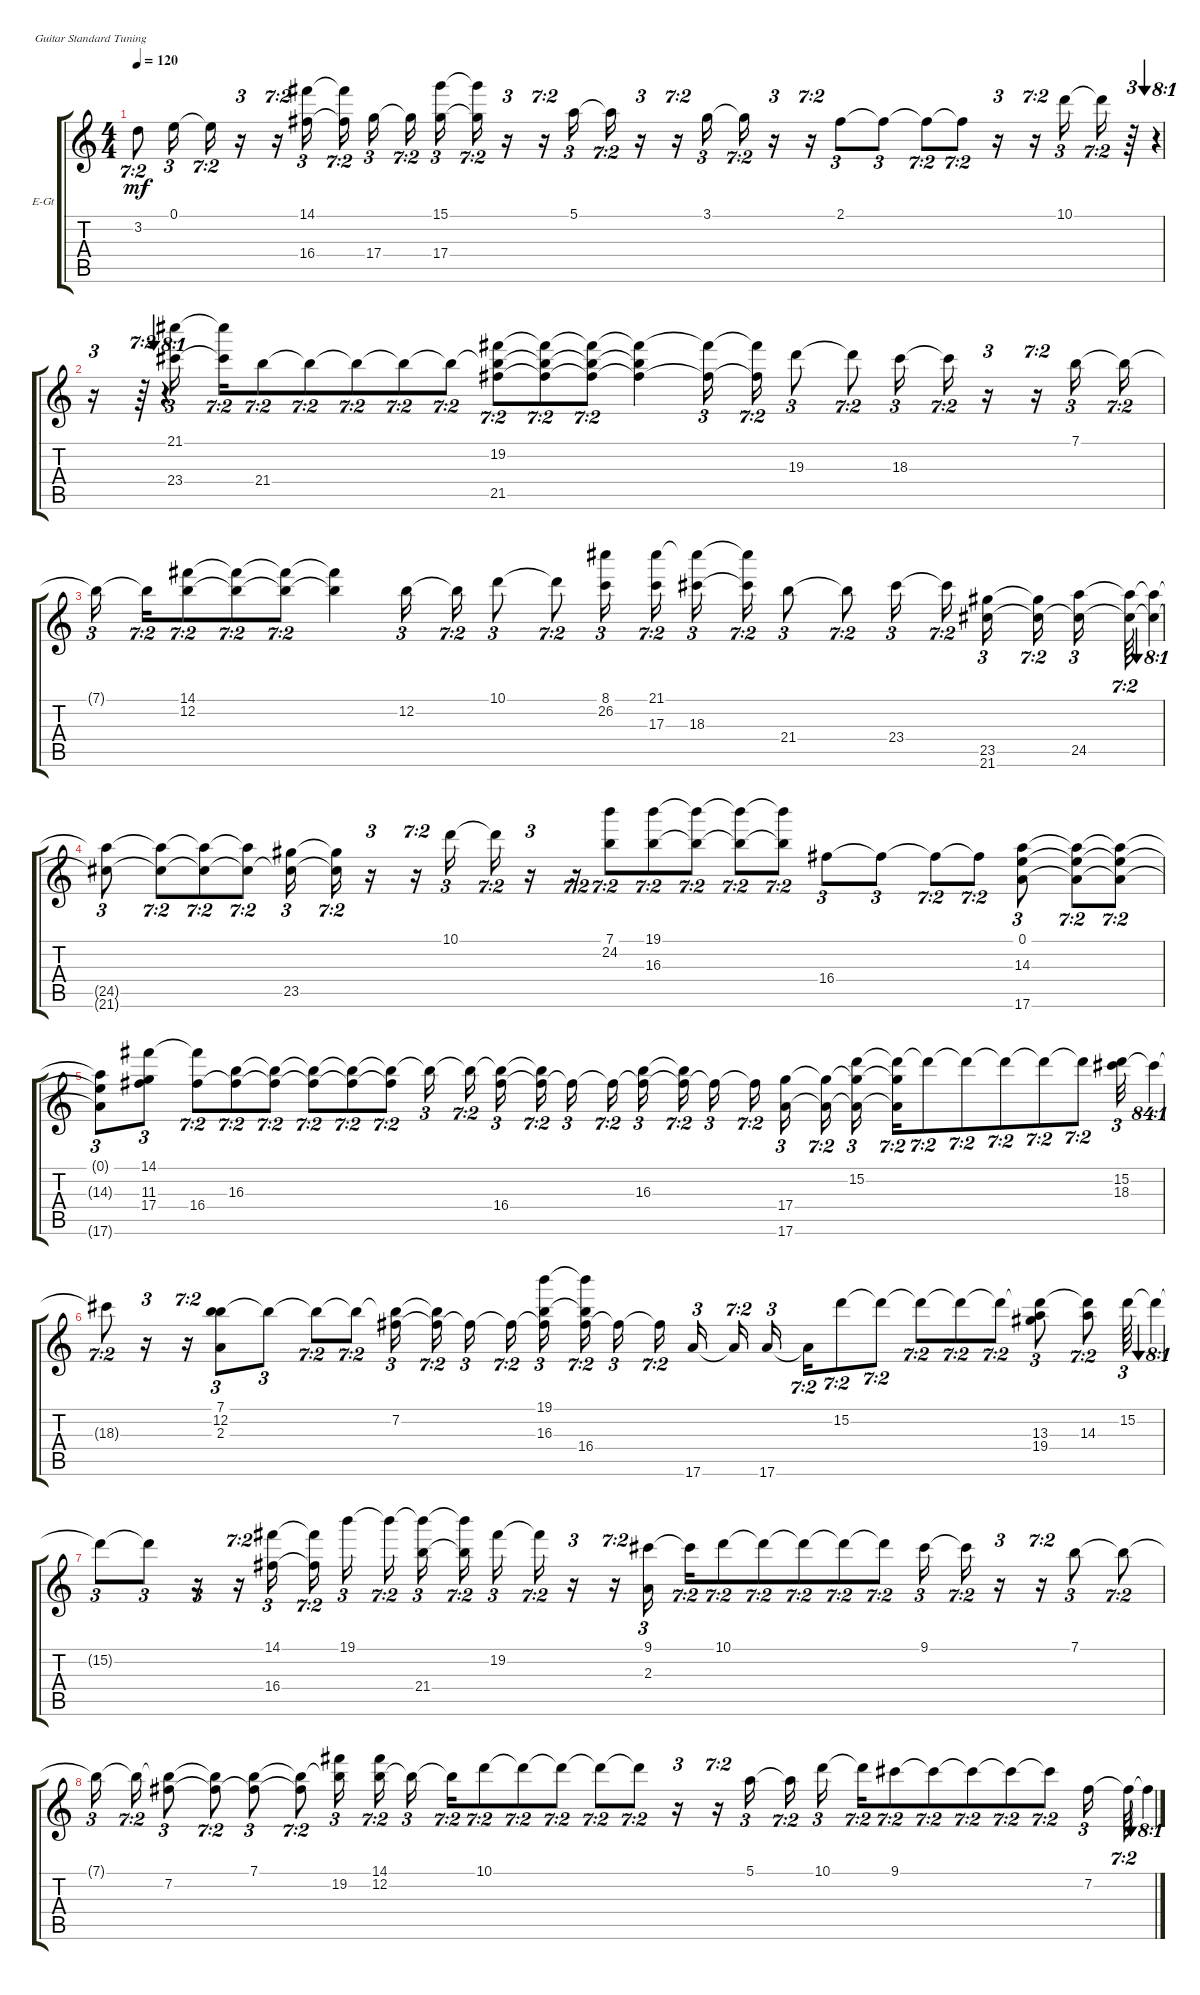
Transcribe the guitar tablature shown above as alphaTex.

\bracketExtendMode groupsimilarinstruments
\firstSystemTrackNameOrientation horizontal
\otherSystemsTrackNameOrientation horizontal
\track ("Electric Guitar" "E-Gt") {instrument electricguitarclean}
\staff {score tabs}
\tuning (E4 B3 G3 D3 A2 E2)
\ts (4 4)
\tempo 120
\clef g2
\scale
0.333333
\ks c
3.2{t}.8{tu (7 2) dy mf} 0.1.16{tu (3 2)} 0.1{t}.16{tu (7 2)} r.16{tu (3 2)} r.16{tu (7 2)} (14.1 16.4).16{tu (3 2)} (14.1{t} 16.4{t}).16{tu (7 2)} 17.4.16{tu (3 2)} 17.4{t}.16{tu (7 2)} (17.4 15.1).16{tu (3 2)} (17.4{t} 15.1{t}).16{tu (7 2)} r.16{tu (3 2)} r.16{tu (7 2)} 5.1.16{tu (3 2)} 5.1{t}.16{tu (7 2)} r.16{tu (3 2)} r.16{tu (7 2)} 3.1.16{tu (3 2)} 3.1{t}.16{tu (7 2)} r.16{tu (3 2)} r.16{tu (7 2)} 2.1.8{tu (3 2)} 2.1{t}.8{tu (3 2)} 2.1{t}.8{tu (7 2)} 2.1{t}.8{tu (7 2)} r.16{tu (3 2)} r.16{tu (7 2)} 10.1.16{tu (3 2)} 10.1{t}.16{tu (7 2)} r.64{tu (3 2)} r.4{tu (168 1)} |
\scale
0.333333 r.16{tu (3 2)} r.64{tu (7 2)} r.4{tu (168 1)} (21.1 23.4).16{tu (3 2)} (21.1{t} 23.4{t}).16{tu (7 2)} 21.4.8{tu (7 2)} 21.4{t}.8{tu (7 2)} 21.4{t}.8{tu (7 2)} 21.4{t}.8{tu (7 2)} 21.4{t}.8{tu (7 2)} (21.4{t} 19.2 21.5).8{tu (7 2)} (21.4{t} 19.2{t} 21.5{t}).8{tu (7 2)} (21.4{t} 19.2{t} 21.5{t}).8{tu (7 2)} (21.4{t} 19.2{t} 21.5{t}).4 (19.2{t} 21.5{t}).16{tu (3 2)} (19.2{t} 21.5{t}).16{tu (7 2)} 19.3.8{tu (3 2)} 19.3{t}.8{tu (7 2)} 18.3.16{tu (3 2)} 18.3{t}.16{tu (7 2)} r.16{tu (3 2)} r.16{tu (7 2)} 7.1.16{tu (3 2)} 7.1{t}.16{tu (7 2)} |
\scale
0.333333 7.1{t}.16{tu (3 2)} 7.1{t}.16{tu (7 2)} (14.1 12.2).8{tu (7 2)} (14.1{t} 12.2{t}).8{tu (7 2)} (14.1{t} 12.2{t}).8{tu (7 2)} (14.1{t} 12.2{t}).4 12.2.16{tu (3 2)} 12.2{t}.16{tu (7 2)} 10.1.8{tu (3 2)} 10.1{t}.8{tu (7 2)} (8.1 26.2).16{tu (3 2)} (17.3 21.1).16{tu (7 2)} (21.1{t} 18.3).16{tu (3 2)} (21.1{t} 18.3{t}).16{tu (7 2)} 21.4.8{tu (3 2)} 21.4{t}.8{tu (7 2)} 23.4.16{tu (3 2)} 23.4{t}.16{tu (7 2)} (21.6 23.5).16{tu (3 2)} (21.6{t} 23.5{t}).16{tu (7 2)} (21.6{t} 24.5).16{tu (3 2)} (21.6{t} 24.5{t}).64{tu (7 2)} (21.6{t} 24.5{t}).4{tu (168 1)} |
\scale
0.333333 (21.6{t} 24.5{t}).8{tu (3 2)} (21.6{t} 24.5{t}).8{tu (7 2)} (21.6{t} 24.5{t}).8{tu (7 2)} (21.6{t} 24.5{t}).8{tu (7 2)} (21.6{t} 23.5).16{tu (3 2)} (21.6{t} 23.5{t}).16{tu (7 2)} r.16{tu (3 2)} r.16{tu (7 2)} 10.1.16{tu (3 2)} 10.1{t}.16{tu (7 2)} r.16{tu (3 2)} r.16{tu (7 2)} (7.1 24.2).8{tu (7 2)} (16.3 19.1).8{tu (7 2)} (16.3{t} 19.1{t}).8{tu (7 2)} (16.3{t} 19.1{t}).8{tu (7 2)} (16.3{t} 19.1{t}).8{tu (7 2)} 16.4.8{tu (3 2)} 16.4{t}.8{tu (3 2)} 16.4{t}.8{tu (7 2)} 16.4{t}.8{tu (7 2)} (17.6 0.1 14.3).8{tu (3 2)} (17.6{t} 0.1{t} 14.3{t}).8{tu (7 2)} (17.6{t} 0.1{t} 14.3{t}).8{tu (7 2)} |
\scale
0.333333 (17.6{t} 0.1{t} 14.3{t}).8{tu (3 2)} (17.4 14.1 11.3).8{tu (3 2)} (14.1{t} 16.4).8{tu (7 2)} (16.4{t} 16.3).8{tu (7 2)} (16.4{t} 16.3{t}).8{tu (7 2)} (16.4{t} 16.3{t}).8{tu (7 2)} (16.4{t} 16.3{t}).8{tu (7 2)} (16.4{t} 16.3{t}).8{tu (7 2)} 16.3{t}.16{tu (3 2)} 16.3{t}.16{tu (7 2)} (16.3{t} 16.4).16{tu (3 2)} (16.3{t} 16.4{t}).16{tu (7 2)} 16.4{t}.16{tu (3 2)} 16.4{t}.16{tu (7 2)} (16.4{t} 16.3).16{tu (3 2)} (16.4{t} 16.3{t}).16{tu (7 2)} 16.4{t}.16{tu (3 2)} 16.4{t}.16{tu (7 2)} (17.6 17.4).16{tu (3 2)} (17.6{t} 17.4{t}).16{tu (7 2)} (17.6{t} 17.4{t} 15.2).16{tu (3 2)} (17.6{t} 17.4{t} 15.2{t}).16{tu (7 2)} 15.2{t}.8{tu (7 2)} 15.2{t}.8{tu (7 2)} 15.2{t}.8{tu (7 2)} 15.2{t}.8{tu (7 2)} 15.2{t}.8{tu (7 2)} (15.2 18.3).32{tu (3 2)} 18.3{t}.4{tu (84 1)} |
\scale
0.333333 18.3{t}.8{tu (7 2)} r.16{tu (3 2)} r.16{tu (7 2)} (2.3 7.1 12.2).8{tu (3 2)} 7.1{t}.8{tu (3 2)} 7.1{t}.8{tu (7 2)} 7.1{t}.8{tu (7 2)} (7.1{t} 7.2).16{tu (3 2)} (7.1{t} 7.2{t}).16{tu (7 2)} 7.2{t}.16{tu (3 2)} 7.2{t}.16{tu (7 2)} (7.2{t} 19.1 16.3).16{tu (3 2)} (16.4 19.1{t} 16.3{t}).16{tu (7 2)} 16.4{t}.16{tu (3 2)} 16.4{t}.16{tu (7 2)} 17.6.16{tu (3 2)} 17.6{t}.16{tu (7 2)} 17.6.16{tu (3 2)} 17.6{t}.16{tu (7 2)} 15.2.8{tu (7 2)} 15.2{t}.8{tu (7 2)} 15.2{t}.8{tu (7 2)} 15.2{t}.8{tu (7 2)} 15.2{t}.8{tu (7 2)} (15.2{t} 13.3 19.4).8{tu (3 2)} (15.2{t} 14.3).8{tu (7 2)} 15.2.64{tu (3 2)} 15.2{t}.4{tu (168 1)} |
\scale
0.333333 15.2{t}.8{tu (3 2)} 15.2{t}.8{tu (3 2)} r.16{tu (3 2)} r.16{tu (7 2)} (14.1 16.4).16{tu (3 2)} (14.1{t} 16.4{t}).16{tu (7 2)} 19.1.16{tu (3 2)} 19.1{t}.16{tu (7 2)} (19.1{t} 21.4).16{tu (3 2)} (19.1{t} 21.4{t}).16{tu (7 2)} 19.2.16{tu (3 2)} 19.2{t}.16{tu (7 2)} r.16{tu (3 2)} r.16{tu (7 2)} (2.3 9.1).16{tu (3 2)} 9.1{t}.16{tu (7 2)} 10.1.8{tu (7 2)} 10.1{t}.8{tu (7 2)} 10.1{t}.8{tu (7 2)} 10.1{t}.8{tu (7 2)} 10.1{t}.8{tu (7 2)} 9.1.16{tu (3 2)} 9.1{t}.16{tu (7 2)} r.16{tu (3 2)} r.16{tu (7 2)} 7.1.8{tu (3 2)} 7.1{t}.8{tu (7 2)} |
\scale
0.333333 7.1{t}.16{tu (3 2)} 7.1{t}.16{tu (7 2)} (7.1{t} 7.2).8{tu (3 2)} (7.1{t} 7.2{t}).8{tu (7 2)} (7.2{t} 7.1).8{tu (3 2)} (7.2{t} 7.1{t}).8{tu (7 2)} (7.1{t} 19.2).16{tu (3 2)} (12.2 14.1).16{tu (7 2)} 12.2{t}.16{tu (3 2)} 12.2{t}.16{tu (7 2)} 10.1.8{tu (7 2)} 10.1{t}.8{tu (7 2)} 10.1{t}.8{tu (7 2)} 10.1{t}.8{tu (7 2)} 10.1{t}.8{tu (7 2)} r.16{tu (3 2)} r.16{tu (7 2)} 5.1.16{tu (3 2)} 5.1{t}.16{tu (7 2)} 10.1.16{tu (3 2)} 10.1{t}.16{tu (7 2)} 9.1.8{tu (7 2)} 9.1{t}.8{tu (7 2)} 9.1{t}.8{tu (7 2)} 9.1{t}.8{tu (7 2)} 9.1{t}.8{tu (7 2)} 7.2.16{tu (3 2)} 7.2{t}.64{tu (7 2)} 7.2{t}.4{tu (168 1)}
